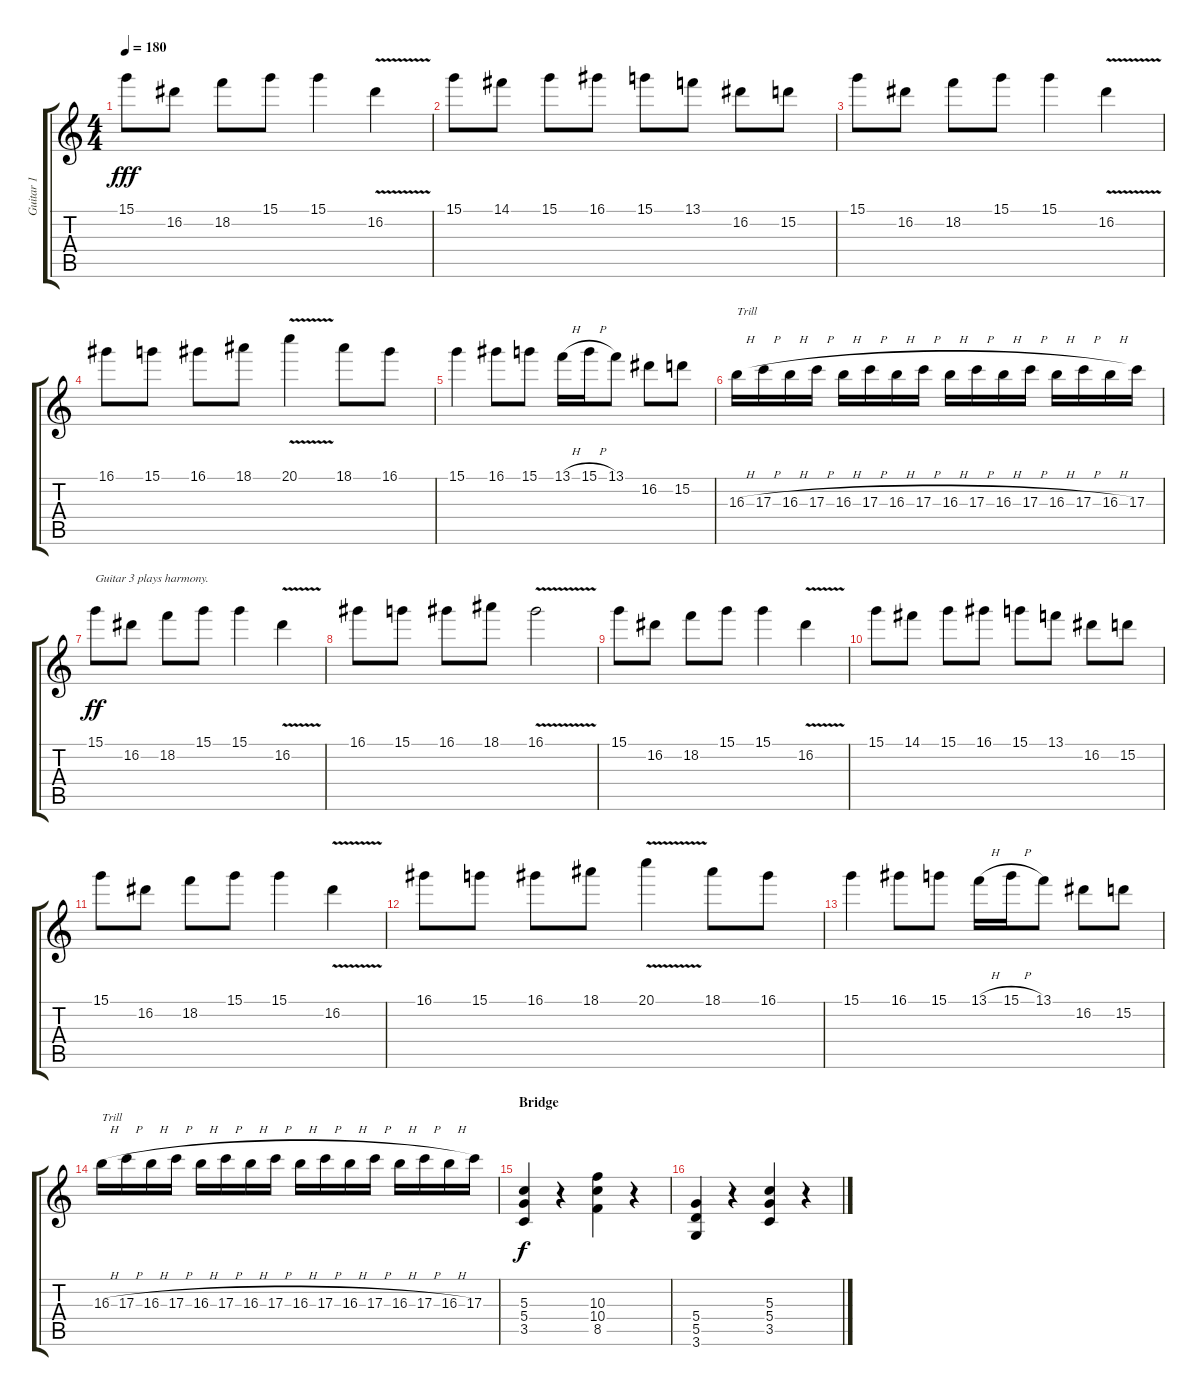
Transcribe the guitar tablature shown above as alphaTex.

\track ("Guitar 1" "Guitar 1") {instrument overdrivenguitar}
\staff {score tabs}
\tuning (E4 B3 G3 D3 A2 E2) {hide}
\ts (4 4)
\tempo 180
\clef g2
\ks c
15.1.8{dy fff} 16.2.8 18.2.8 15.1.8 15.1.4 16.2{v}.4 |
15.1.8 14.1.8 15.1.8 16.1.8 15.1.8 13.1.8 16.2.8 15.2.8 |
15.1.8 16.2.8 18.2.8 15.1.8 15.1.4 16.2{v}.4 |
16.1.8 15.1.8 16.1.8 18.1.8 20.1{v}.4 18.1.8 16.1.8 |
15.1.4 16.1.8 15.1.8 13.1{h}.16 15.1{h}.16 13.1.8 16.2.8 15.2.8 |
16.3{h}.16{txt "Trill"} 17.3{h}.16 16.3{h}.16 17.3{h}.16 16.3{h}.16 17.3{h}.16 16.3{h}.16 17.3{h}.16 16.3{h}.16 17.3{h}.16 16.3{h}.16 17.3{h}.16 16.3{h}.16 17.3{h}.16 16.3{h}.16 17.3.16 |
15.1.8{txt "Guitar 3 plays harmony." dy ff} 16.2.8 18.2.8 15.1.8 15.1.4 16.2{v}.4 |
16.1.8 15.1.8 16.1.8 18.1.8 16.1{v}.2 |
15.1.8 16.2.8 18.2.8 15.1.8 15.1.4 16.2{v}.4 |
15.1.8 14.1.8 15.1.8 16.1.8 15.1.8 13.1.8 16.2.8 15.2.8 |
15.1.8 16.2.8 18.2.8 15.1.8 15.1.4 16.2{v}.4 |
16.1.8 15.1.8 16.1.8 18.1.8 20.1{v}.4 18.1.8 16.1.8 |
15.1.4 16.1.8 15.1.8 13.1{h}.16 15.1{h}.16 13.1.8 16.2.8 15.2.8 |
16.3{h}.16{txt "Trill"} 17.3{h}.16 16.3{h}.16 17.3{h}.16 16.3{h}.16 17.3{h}.16 16.3{h}.16 17.3{h}.16 16.3{h}.16 17.3{h}.16 16.3{h}.16 17.3{h}.16 16.3{h}.16 17.3{h}.16 16.3{h}.16 17.3.16 |
\section ("" "Bridge")
(5.3 5.4 3.5).4{dy f} r.4 (10.3 10.4 8.5).4 r.4 |
(5.4 5.5 3.6).4 r.4 (5.3 5.4 3.5).4 r.4
